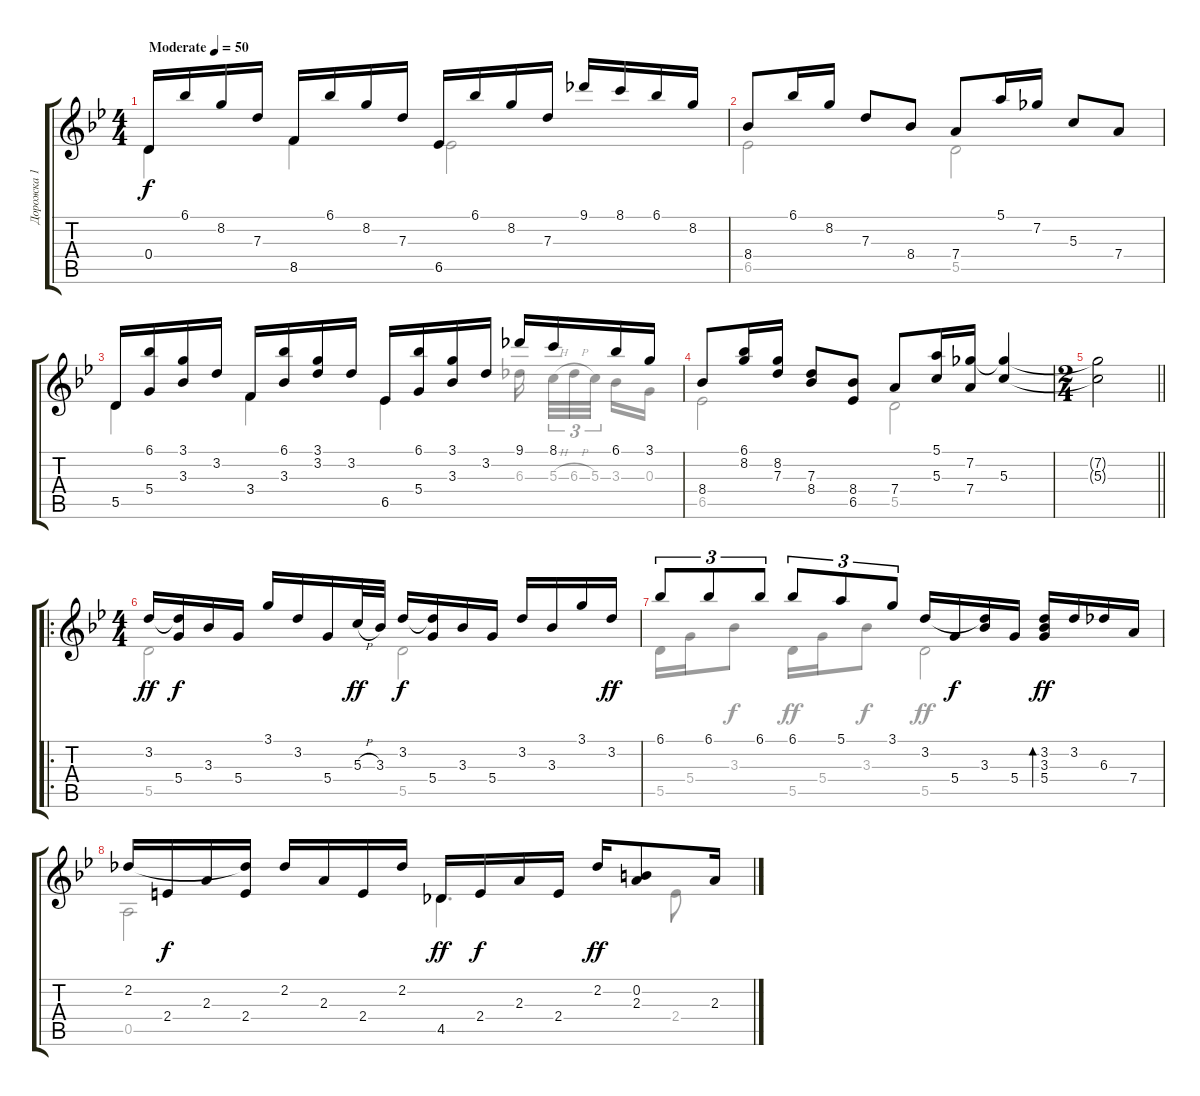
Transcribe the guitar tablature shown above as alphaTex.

\track ("Дорожка 1" "Дорожка 1") {instrument acousticguitarnylon}
\staff {score tabs}
\tuning (E4 B3 G3 D3 A2 E2) {hide}
\voice
\ts (4 4)
\tempo (50 "Moderate")
\clef g2
\ks gminor
0.4.16{dy f instrument acousticguitarnylon} 6.1.16 8.2.16 7.3.16 8.5.16 6.1.16 8.2.16 7.3.16 6.5.16 6.1.16 8.2.16 7.3.16 9.1.16 8.1.16 6.1.16 8.2.16 |
8.4.8 6.1.16 8.2.16 7.3.8 8.4.8 7.4.8 5.1.16 7.2.16 5.3.8 7.4.8 |
5.5.16 (6.1 5.4).16 (3.1 3.3).16 3.2.16 3.4.16 (6.1 3.3).16 (3.1 3.2).16 3.2.16 6.5.16 (6.1 5.4).16 (3.1 3.3).16 3.2.16 9.1.16 8.1.16 6.1.16 3.1.16 |
8.4.8 (6.1 8.2).16 (8.2 7.3).16 (7.3 8.4).8 (8.4 6.5).8 7.4.8 (5.1 5.3).16 (7.2 7.4).16 (7.2{t} 5.3).4 |
\ts (2 4)
\barLineRight lightlight
(7.2{t} 5.3{t}).2 |
\ro
\ts (4 4)
3.2.16{dy ff} (3.2{t} 5.4).16{dy f} 3.3.16 5.4.16 3.1.16 3.2.16 5.4.16 5.3{h}.32{dy ff} 3.3.32 3.2.16{dy f} (3.2{t} 5.4).16 3.3.16 5.4.16 3.2.16 3.3.16 3.1.16 3.2.16{dy ff} |
6.1.8{tu (3 2)} 6.1.8{tu (3 2)} 6.1.8{tu (3 2)} 6.1.8{tu (3 2)} 5.1.8{tu (3 2)} 3.1.8{tu (3 2)} 3.2.16 5.4.16{dy f} (3.2{t} 3.3).16 5.4.16 (3.2 3.3 5.4).16{bd 60 dy ff} 3.2.16 6.3.16 7.4.16 |
2.2.16 2.4.16{dy f} 2.3.16 (2.2{t} 2.4).16 2.2.16 2.3.16 2.4.16 2.2.16 4.5.16{dy ff} 2.4.16{dy f} 2.3.16 2.4.16 2.2.16{dy ff} (0.2 2.3).8 2.3.16
\voice
\clef g2
\ottava regular
\simile none
\ks gminor
0.4.4{dy f} 8.5.4 6.5.2 |
6.5.2 5.5.2 |
5.5.4 3.4.4 6.5.4 6.3.16{beam splitsecondary} 5.3{h}.32{tu (3 2)} 6.3{h}.32{tu (3 2)} 5.3.32{tu (3 2) beam splitsecondary} 3.3.16 0.3.16 |
6.5.2 5.5.2 |
\barLineRight lightlight
|
5.5.2{dy ff} 5.5.2 |
5.5.16 5.4.16 3.3.8{dy f} 5.5.16{dy ff} 5.4.16 3.3.8{dy f} 5.5.2{dy ff} |
0.5.2 4.5.4{d} 2.4.8
